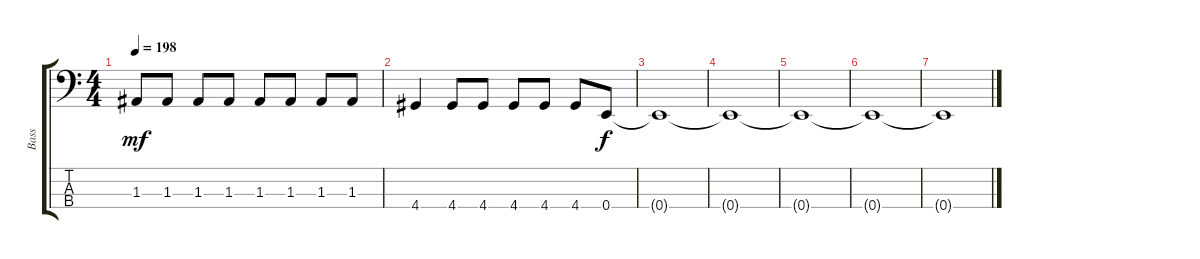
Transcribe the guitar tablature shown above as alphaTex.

\track ("Bass" "Bass") {instrument electricbasspick}
\staff {score tabs}
\tuning (G2 D2 A1 E1) {hide}
\ts (4 4)
\tempo 198
\clef f4
\ks c
1.3.8{dy mf} 1.3.8 1.3.8 1.3.8 1.3.8 1.3.8 1.3.8 1.3.8 |
4.4.4 4.4.8 4.4.8 4.4.8 4.4.8 4.4.8 0.4.8{dy f} |
0.4{t}.1 |
0.4{t}.1 |
0.4{t}.1 |
0.4{t}.1 |
0.4{t}.1
